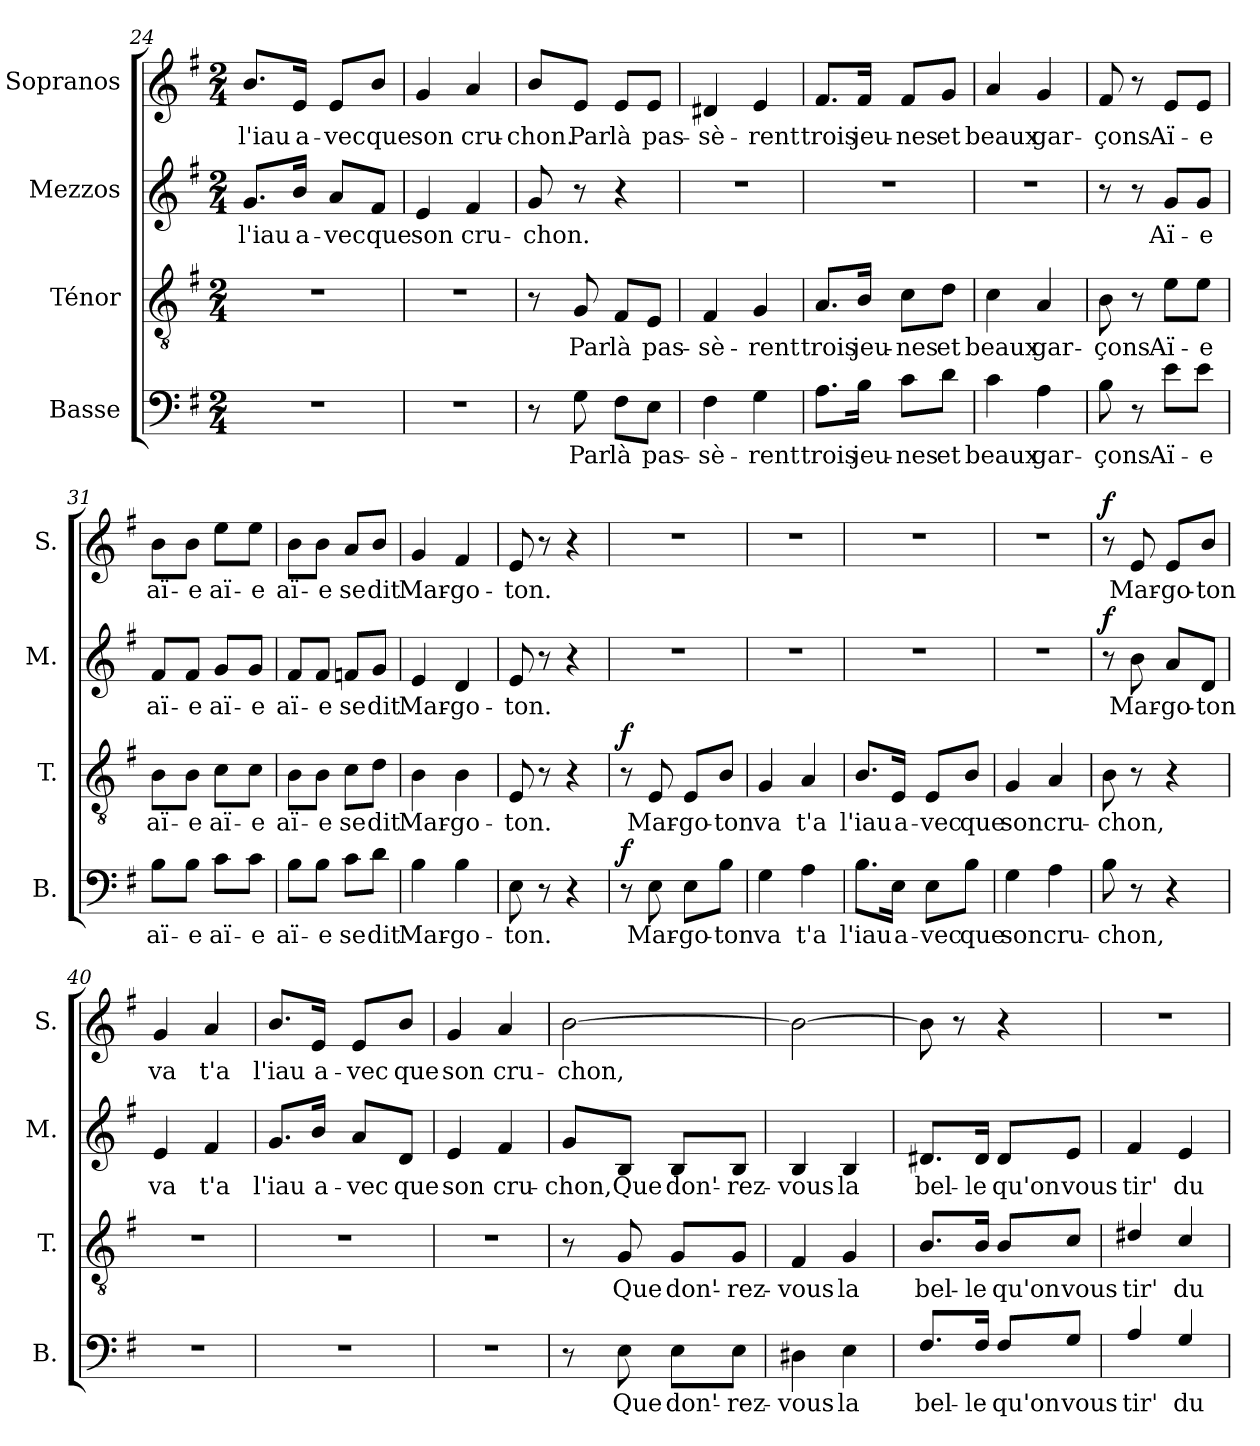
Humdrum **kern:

**kern	**text	**dynam	**kern	**text	**dynam	**kern	**text	**dynam	**kern	**text	**dynam
*part4	*part4	*part4	*part3	*part3	*part3	*part2	*part2	*part2	*part1	*part1	*part1
*staff4	*staff4	*staff4	*staff3	*staff3	*staff3	*staff2	*staff2	*staff2	*staff1	*staff1	*staff1
*I"Basse	*	*	*I"Ténor	*	*	*I"Mezzos	*	*	*I"Sopranos	*	*
*I'B.	*	*	*I'T.	*	*	*I'M.	*	*	*I'S.	*	*
*clefF4	*	*	*clefGv2	*	*	*clefG2	*	*	*clefG2	*	*
*k[f#]	*	*	*k[f#]	*	*	*k[f#]	*	*	*k[f#]	*	*
*M2/4	*	*	*M2/4	*	*	*M2/4	*	*	*M2/4	*	*
=24	=24	=24	=24	=24	=24	=24	=24	=24	=24	=24	=24
!	!	!	!	!	!	!	!LO:LY:b	!	!	!LO:LY:b	!
2r	.	.	2r	.	.	8.g/L	l'iau	.	8.b/L	l'iau	.
!	!	!	!	!	!	!	!LO:LY:b	!	!	!LO:LY:b	!
.	.	.	.	.	.	16b/Jk	a-	.	16e/Jk	a-	.
!	!	!	!	!	!	!	!LO:LY:b	!	!	!LO:LY:b	!
.	.	.	.	.	.	8a/L	-vec	.	8e/L	-vec	.
!	!	!	!	!	!	!	!LO:LY:b	!	!	!LO:LY:b	!
.	.	.	.	.	.	8f#/J	que	.	8b/J	que	.
=25	=25	=25	=25	=25	=25	=25	=25	=25	=25	=25	=25
!	!	!	!	!	!	!	!LO:LY:b	!	!	!LO:LY:b	!
2r	.	.	2r	.	.	4e/	son	.	4g/	son	.
!	!	!	!	!	!	!	!LO:LY:b	!	!	!LO:LY:b	!
.	.	.	.	.	.	4f#/	cru-	.	4a/	cru-	.
!!LO:PB:g=z
=26	=26	=26	=26	=26	=26	=26	=26	=26	=26	=26	=26
!	!	!	!	!	!	!	!LO:LY:b	!	!	!LO:LY:b	!
8r	.	.	8r	.	.	8g/	-chon.	.	8b/L	-chon.	.
!	!LO:LY:b	!	!	!LO:LY:b	!	!	!	!	!	!LO:LY:b	!
8G\	Par	.	8G/	Par	.	8r	.	.	8e/J	Par	.
!	!LO:LY:b	!	!	!LO:LY:b	!	!	!	!	!	!LO:LY:b	!
8F#\L	là	.	8F#/L	là	.	4r	.	.	8e/L	là	.
!	!LO:LY:b	!	!	!LO:LY:b	!	!	!	!	!	!LO:LY:b	!
8E\J	pas-	.	8E/J	pas-	.	.	.	.	8e/J	pas-	.
=27	=27	=27	=27	=27	=27	=27	=27	=27	=27	=27	=27
!	!LO:LY:b	!	!	!LO:LY:b	!	!	!	!	!	!LO:LY:b	!
4F#\	-sè-	.	4F#/	-sè-	.	2r	.	.	4d#X/	-sè-	.
!	!LO:LY:b	!	!	!LO:LY:b	!	!	!	!	!	!LO:LY:b	!
4G\	-rent	.	4G/	-rent	.	.	.	.	4e/	-rent	.
=28	=28	=28	=28	=28	=28	=28	=28	=28	=28	=28	=28
!	!LO:LY:b	!	!	!LO:LY:b	!	!	!	!	!	!LO:LY:b	!
8.A\L	trois	.	8.A/L	trois	.	2r	.	.	8.f#/L	trois	.
!	!LO:LY:b	!	!	!LO:LY:b	!	!	!	!	!	!LO:LY:b	!
16B\Jk	jeu-	.	16B/Jk	jeu-	.	.	.	.	16f#/Jk	jeu-	.
!	!LO:LY:b	!	!	!LO:LY:b	!	!	!	!	!	!LO:LY:b	!
8c\L	-nes	.	8c\L	-nes	.	.	.	.	8f#/L	-nes	.
!	!LO:LY:b	!	!	!LO:LY:b	!	!	!	!	!	!LO:LY:b	!
8d\J	et	.	8d\J	et	.	.	.	.	8g/J	et	.
=29	=29	=29	=29	=29	=29	=29	=29	=29	=29	=29	=29
!	!LO:LY:b	!	!	!LO:LY:b	!	!	!	!	!	!LO:LY:b	!
4c\	beaux	.	4c\	beaux	.	2r	.	.	4a/	beaux	.
!	!LO:LY:b	!	!	!LO:LY:b	!	!	!	!	!	!LO:LY:b	!
4A\	gar-	.	4A/	gar-	.	.	.	.	4g/	gar-	.
=30	=30	=30	=30	=30	=30	=30	=30	=30	=30	=30	=30
!	!LO:LY:b	!	!	!LO:LY:b	!	!	!	!	!	!LO:LY:b	!
8B\	-çons	.	8B\	-çons	.	8r	.	.	8f#/	-çons	.
8r	.	.	8r	.	.	8r	.	.	8r	.	.
!	!LO:LY:b	!	!	!LO:LY:b	!	!	!LO:LY:b	!	!	!LO:LY:b	!
8e\L	Aï-	.	8e\L	Aï-	.	8g/L	Aï-	.	8e/L	Aï-	.
!	!LO:LY:b	!	!	!LO:LY:b	!	!	!LO:LY:b	!	!	!LO:LY:b	!
8e\J	-e	.	8e\J	-e	.	8g/J	-e	.	8e/J	-e	.
=31	=31	=31	=31	=31	=31	=31	=31	=31	=31	=31	=31
!	!LO:LY:b	!	!	!LO:LY:b	!	!	!LO:LY:b	!	!	!LO:LY:b	!
8B\L	aï-	.	8B\L	aï-	.	8f#/L	aï-	.	8b\L	aï-	.
!	!LO:LY:b	!	!	!LO:LY:b	!	!	!LO:LY:b	!	!	!LO:LY:b	!
8B\J	-e	.	8B\J	-e	.	8f#/J	-e	.	8b\J	-e	.
!	!LO:LY:b	!	!	!LO:LY:b	!	!	!LO:LY:b	!	!	!LO:LY:b	!
8c\L	aï-	.	8c\L	aï-	.	8g/L	aï-	.	8ee\L	aï-	.
!	!LO:LY:b	!	!	!LO:LY:b	!	!	!LO:LY:b	!	!	!LO:LY:b	!
8c\J	-e	.	8c\J	-e	.	8g/J	-e	.	8ee\J	-e	.
=32	=32	=32	=32	=32	=32	=32	=32	=32	=32	=32	=32
!	!LO:LY:b	!	!	!LO:LY:b	!	!	!LO:LY:b	!	!	!LO:LY:b	!
8B\L	aï-	.	8B\L	aï-	.	8f#/L	aï-	.	8b\L	aï-	.
!	!LO:LY:b	!	!	!LO:LY:b	!	!	!LO:LY:b	!	!	!LO:LY:b	!
8B\J	-e	.	8B\J	-e	.	8f#/J	-e	.	8b\J	-e	.
!	!LO:LY:b	!	!	!LO:LY:b	!	!	!LO:LY:b	!	!	!LO:LY:b	!
8c\L	se	.	8c\L	se	.	8fn/L	se	.	8a/L	se	.
!	!LO:LY:b	!	!	!LO:LY:b	!	!	!LO:LY:b	!	!	!LO:LY:b	!
8d\J	dit	.	8d\J	dit	.	8g/J	dit	.	8b/J	dit	.
=33	=33	=33	=33	=33	=33	=33	=33	=33	=33	=33	=33
!	!LO:LY:b	!	!	!LO:LY:b	!	!	!LO:LY:b	!	!	!LO:LY:b	!
4B\	Mar-	.	4B\	Mar-	.	4e/	Mar-	.	4g/	Mar-	.
!	!LO:LY:b	!	!	!LO:LY:b	!	!	!LO:LY:b	!	!	!LO:LY:b	!
4B\	-go-	.	4B\	-go-	.	4d/	-go-	.	4f#/	-go-	.
=34	=34	=34	=34	=34	=34	=34	=34	=34	=34	=34	=34
!	!LO:LY:b	!	!	!LO:LY:b	!	!	!LO:LY:b	!	!	!LO:LY:b	!
8E\	-ton.	.	8E/	-ton.	.	8e/	-ton.	.	8e/	-ton.	.
8r	.	.	8r	.	.	8r	.	.	8r	.	.
4r	.	.	4r	.	.	4r	.	.	4r	.	.
!!LO:LB:g=z
=35	=35	=35	=35	=35	=35	=35	=35	=35	=35	=35	=35
!	!	!LO:DY:a	!	!	!LO:DY:a	!	!	!	!	!	!
8r	.	f	8r	.	f	2r	.	.	2r	.	.
!	!LO:LY:b	!	!	!LO:LY:b	!	!	!	!	!	!	!
8E\	Mar-	.	8E/	Mar-	.	.	.	.	.	.	.
!	!LO:LY:b	!	!	!LO:LY:b	!	!	!	!	!	!	!
8E\L	-go-	.	8E/L	-go-	.	.	.	.	.	.	.
!	!LO:LY:b	!	!	!LO:LY:b	!	!	!	!	!	!	!
8B\J	-ton	.	8B/J	-ton	.	.	.	.	.	.	.
=36	=36	=36	=36	=36	=36	=36	=36	=36	=36	=36	=36
!	!LO:LY:b	!	!	!LO:LY:b	!	!	!	!	!	!	!
4G\	va	.	4G/	va	.	2r	.	.	2r	.	.
!	!LO:LY:b	!	!	!LO:LY:b	!	!	!	!	!	!	!
4A\	t'a	.	4A/	t'a	.	.	.	.	.	.	.
=37	=37	=37	=37	=37	=37	=37	=37	=37	=37	=37	=37
!	!LO:LY:b	!	!	!LO:LY:b	!	!	!	!	!	!	!
8.B\L	l'iau	.	8.B/L	l'iau	.	2r	.	.	2r	.	.
!	!LO:LY:b	!	!	!LO:LY:b	!	!	!	!	!	!	!
16E\Jk	a-	.	16E/Jk	a-	.	.	.	.	.	.	.
!	!LO:LY:b	!	!	!LO:LY:b	!	!	!	!	!	!	!
8E\L	-vec	.	8E/L	-vec	.	.	.	.	.	.	.
!	!LO:LY:b	!	!	!LO:LY:b	!	!	!	!	!	!	!
8B\J	que	.	8B/J	que	.	.	.	.	.	.	.
=38	=38	=38	=38	=38	=38	=38	=38	=38	=38	=38	=38
!	!LO:LY:b	!	!	!LO:LY:b	!	!	!	!	!	!	!
4G\	son	.	4G/	son	.	2r	.	.	2r	.	.
!	!LO:LY:b	!	!	!LO:LY:b	!	!	!	!	!	!	!
4A\	cru-	.	4A/	cru-	.	.	.	.	.	.	.
=39	=39	=39	=39	=39	=39	=39	=39	=39	=39	=39	=39
!	!LO:LY:b	!	!	!LO:LY:b	!	!	!	!LO:DY:a	!	!	!LO:DY:a
8B\	-chon,	.	8B\	-chon,	.	8r	.	f	8r	.	f
!	!	!	!	!	!	!	!LO:LY:b	!	!	!LO:LY:b	!
8r	.	.	8r	.	.	8b\	Mar-	.	8e/	Mar-	.
!	!	!	!	!	!	!	!LO:LY:b	!	!	!LO:LY:b	!
4r	.	.	4r	.	.	8a/L	-go-	.	8e/L	-go-	.
!	!	!	!	!	!	!	!LO:LY:b	!	!	!LO:LY:b	!
.	.	.	.	.	.	8d/J	-ton	.	8b/J	-ton	.
=40	=40	=40	=40	=40	=40	=40	=40	=40	=40	=40	=40
!	!	!	!	!	!	!	!LO:LY:b	!	!	!LO:LY:b	!
2r	.	.	2r	.	.	4e/	va	.	4g/	va	.
!	!	!	!	!	!	!	!LO:LY:b	!	!	!LO:LY:b	!
.	.	.	.	.	.	4f#/	t'a	.	4a/	t'a	.
=41	=41	=41	=41	=41	=41	=41	=41	=41	=41	=41	=41
!	!	!	!	!	!	!	!LO:LY:b	!	!	!LO:LY:b	!
2r	.	.	2r	.	.	8.g/L	l'iau	.	8.b/L	l'iau	.
!	!	!	!	!	!	!	!LO:LY:b	!	!	!LO:LY:b	!
.	.	.	.	.	.	16b/Jk	a-	.	16e/Jk	a-	.
!	!	!	!	!	!	!	!LO:LY:b	!	!	!LO:LY:b	!
.	.	.	.	.	.	8a/L	-vec	.	8e/L	-vec	.
!	!	!	!	!	!	!	!LO:LY:b	!	!	!LO:LY:b	!
.	.	.	.	.	.	8d/J	que	.	8b/J	que	.
=42	=42	=42	=42	=42	=42	=42	=42	=42	=42	=42	=42
!	!	!	!	!	!	!	!LO:LY:b	!	!	!LO:LY:b	!
2r	.	.	2r	.	.	4e/	son	.	4g/	son	.
!	!	!	!	!	!	!	!LO:LY:b	!	!	!LO:LY:b	!
.	.	.	.	.	.	4f#/	cru-	.	4a/	cru-	.
!!LO:LB:g=z
=43	=43	=43	=43	=43	=43	=43	=43	=43	=43	=43	=43
!	!	!	!	!	!	!	!LO:LY:b	!	!	!LO:LY:b	!
8r	.	.	8r	.	.	8g/L	-chon,	.	[2b\	-chon,	.
!	!LO:LY:b	!	!	!LO:LY:b	!	!	!LO:LY:b	!	!	!	!
8E\	Que	.	8G/	Que	.	8B/J	Que	.	.	.	.
!	!LO:LY:b	!	!	!LO:LY:b	!	!	!LO:LY:b	!	!	!	!
8E\L	don'-	.	8G/L	don'-	.	8B/L	don'-	.	.	.	.
!	!LO:LY:b	!	!	!LO:LY:b	!	!	!LO:LY:b	!	!	!	!
8E\J	-rez-	.	8G/J	-rez-	.	8B/J	-rez-	.	.	.	.
=44	=44	=44	=44	=44	=44	=44	=44	=44	=44	=44	=44
!	!LO:LY:b	!	!	!LO:LY:b	!	!	!LO:LY:b	!	!	!	!
4D#X\	-vous	.	4F#/	-vous	.	4B/	-vous	.	2b\_	.	.
!	!LO:LY:b	!	!	!LO:LY:b	!	!	!LO:LY:b	!	!	!	!
4E\	la	.	4G/	la	.	4B/	la	.	.	.	.
=45	=45	=45	=45	=45	=45	=45	=45	=45	=45	=45	=45
!	!LO:LY:b	!	!	!LO:LY:b	!	!	!LO:LY:b	!	!	!	!
8.F#/L	bel-	.	8.B/L	bel-	.	8.d#X/L	bel-	.	8b\]	.	.
.	.	.	.	.	.	.	.	.	8r	.	.
!	!LO:LY:b	!	!	!LO:LY:b	!	!	!LO:LY:b	!	!	!	!
16F#/Jk	-le	.	16B/Jk	-le	.	16d#/Jk	-le	.	.	.	.
!	!LO:LY:b	!	!	!LO:LY:b	!	!	!LO:LY:b	!	!	!	!
8F#/L	qu'on	.	8B/L	qu'on	.	8d#/L	qu'on	.	4r	.	.
!	!LO:LY:b	!	!	!LO:LY:b	!	!	!LO:LY:b	!	!	!	!
8G/J	vous	.	8c/J	vous	.	8e/J	vous	.	.	.	.
=46	=46	=46	=46	=46	=46	=46	=46	=46	=46	=46	=46
!	!LO:LY:b	!	!	!LO:LY:b	!	!	!LO:LY:b	!	!	!	!
4A/	tir'	.	4d#X/	tir'	.	4f#/	tir'	.	2r	.	.
!	!LO:LY:b	!	!	!LO:LY:b	!	!	!LO:LY:b	!	!	!	!
4G/	du	.	4c/	du	.	4e/	du	.	.	.	.
=	=	=	=	=	=	=	=	=	=	=	=
*-	*-	*-	*-	*-	*-	*-	*-	*-	*-	*-	*-
